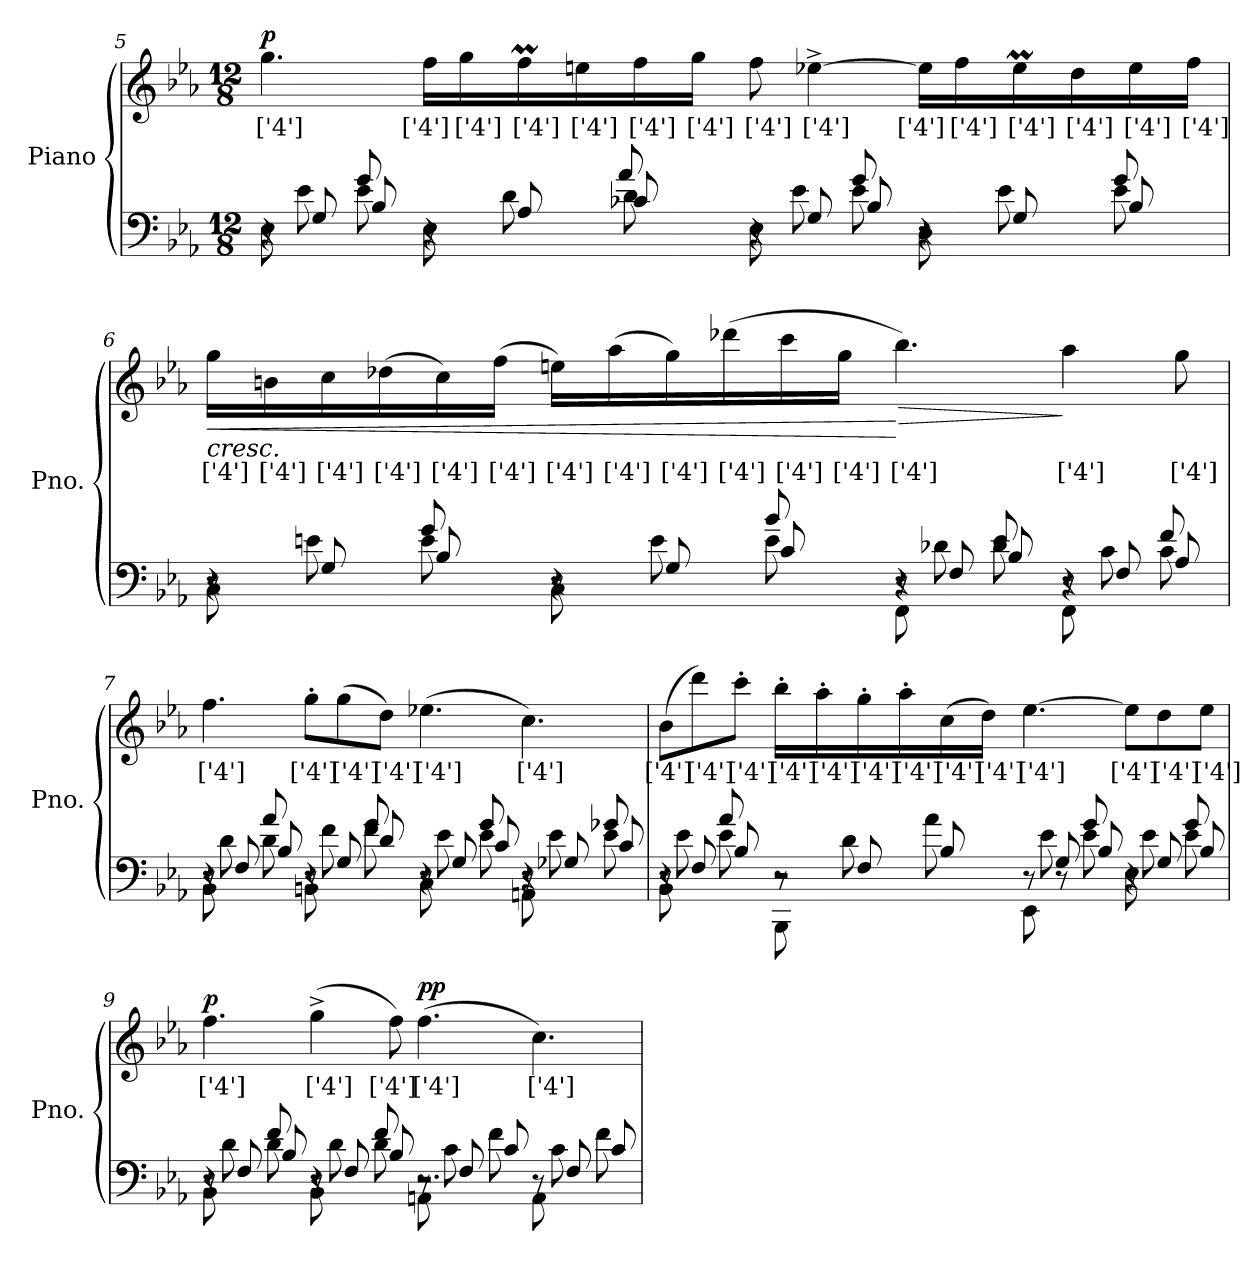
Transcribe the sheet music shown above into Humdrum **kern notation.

**kern	**kern	**text	**dynam
*part1	*part1	*part1	*part1
*staff2	*staff1	*staff1	*staff1/2
*I"Piano	*	*	*
*I'Pno.	*	*	*
!!LO:LB:g=z
*clefF4	*clefG2	*	*
*k[b-e-a-]	*k[b-e-a-]	*	*
*M12/8	*M12/8	*	*
=5	=5	=5	=5
*^	*	*	*
*	*^	*	*	*
!	!	!	!	!	!LO:DY:b
8E-\L	8r	4r	4.ggi\	['4']	p
8G	8e-	.	.	.	.
8B-	8e-	8g	.	.	.
8E-\L	8r	4r	16ffi\LL	['4']	.
.	.	.	16ggi\	['4']	.
8A-	8d	.	16ffMi\	['4']	.
.	.	.	16eeni\	['4']	.
8c-X	8d	8a-	16ffi\	['4']	.
.	.	.	16ggi\JJ	['4']	.
8E-\L	8r	4r	8ffi\	['4']	.
8G	8e-	.	[4ee-X^i\	['4']	.
8B-	8e-	8g	.	.	.
8D\L	8r	4r	16ee-i\LL]	['4']	.
.	.	.	16ffi\	['4']	.
8G	8e-	.	16ee-Mi\	['4']	.
.	.	.	16ddi\	['4']	.
8B-	8e-	8g	16ee-i\	['4']	.
.	.	.	16ffi\JJ	['4']	.
=6	=6	=6	=6	=6	=6
!	!	!	!LO:TX:b:i:t=cresc.	!	!
!	!	!	!	!	!LO:HP:b
8C\L	8r	4r	16ggi\LL	['4']	<
.	.	.	16bni\	['4']	.
8G	8en	.	16cci\	['4']	.
.	.	.	(16dd-Xi\	['4']	.
8B-	8e	8g	16cci\)	['4']	.
.	.	.	(16ffi\JJ	['4']	.
8C\L	8r	4r	16eeni\LL)	['4']	.
.	.	.	(16aa-i\	['4']	.
8G	8e	.	16ggi\)	['4']	.
.	.	.	(16ddd-Xi\	['4']	.
8c	8e	8b-	16ccci\	['4']	.
.	.	.	16ggi\JJ	['4']	.
!	!	!	!	!	!LO:HP:n=1:b
8FF\L	8r	4r	4.bb-i\)	['4']	[ >
8F	8d-X	.	.	.	.
8B-	8d-	8e	.	.	.
8FF\L	8r	4r	4aa-i\	['4']	]
8F	8c	.	.	.	.
8A-	8c	8f	8ggi\	['4']	.
!!LO:LB:g=z
=7	=7	=7	=7	=7	=7
8BB-\L	8r	4r	4.ffi\	['4']	.
8F	8d	.	.	.	.
8B-	8d	8a-	.	.	.
8BBn\L	8r	4r	8gg'i\L	['4']	.
8G	8f	.	(8ggi\	['4']	.
8d	8f	8g	8ddi\J)	['4']	.
8C\L	8r	4r	(4.ee-Xi\	['4']	.
8G	8e-	.	.	.	.
8c	8e-	8g	.	.	.
8AAn\L	8r	4r	4.cci\)	['4']	.
8G-X	8e-	.	.	.	.
8c	8e-	8g-X	.	.	.
=8	=8	=8	=8	=8	=8
8BB-\L	8r	4r	(8b-i\L	['4']	.
8F	8e-	.	8dddi\)	['4']	.
8B-	8e-	8a-	(8ccc'i\J	['4']	.
8BBB-\L	8r	2r	16bb-'i\LL	['4']	.
.	.	.	16aa-'i\	['4']	.
8F	8d	.	16gg'i\	['4']	.
.	.	.	16aa-'i\	['4']	.
8B-	8a-	.	(16cci\	['4']	.
.	.	.	16ddi\JJ)	['4']	.
8EE-\L	8r	.	[4.ee-i\	['4']	.
8G	8e-	8r	.	.	.
8B-	8e-	8g	.	.	.
8E-\L	8r	4r	8ee-i\L]	['4']	.
8G	8e-	.	8ddi\	['4']	.
8B-	8e-	8g	8ee-i\J	['4']	.
!!LO:PB:g=z
=9	=9	=9	=9	=9	=9
!	!	!	!	!	!LO:DY:b
8BB-\L	8r	4r	4.ffi\	['4']	p
8F	8d	.	.	.	.
8B-	8d	8f	.	.	.
8BB-\L	8r	4r	(4gg^i\	['4']	.
8F	8d	.	.	.	.
8B-	8d	8f	8ffi\)	['4']	.
!	!	!	!	!	!LO:DY:b
8AAn\L	8r	2.r	(4.ffi\	['4']	pp
8F	8c	.	.	.	.
8c	8f	.	.	.	.
8AA\L	8r	.	4.cci\)	['4']	.
8F	8c	.	.	.	.
8c	8f	.	.	.	.
*v	*v	*v	*	*	*
=	=	=	=
*-	*-	*-	*-
